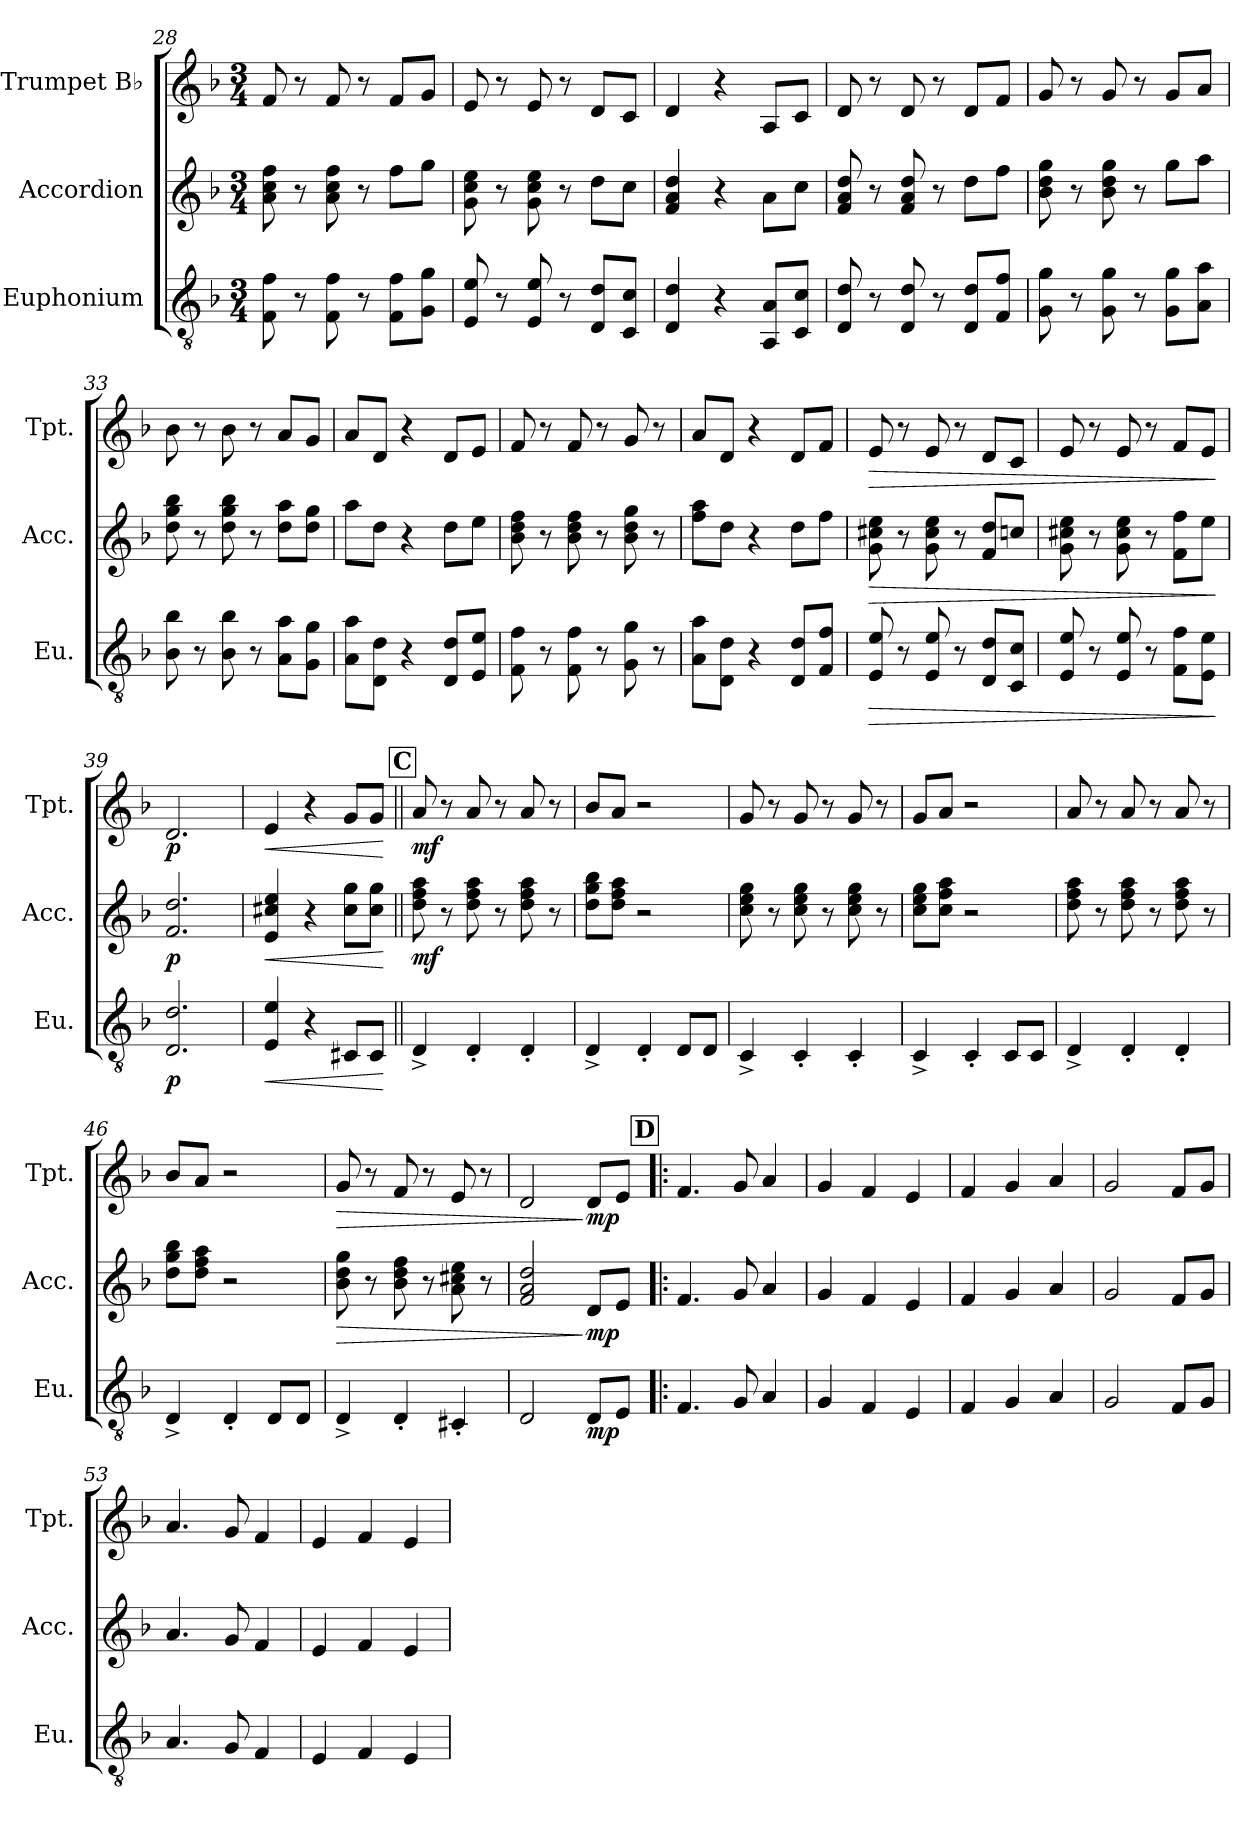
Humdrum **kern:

**kern	**dynam	**kern	**dynam	**kern	**dynam
*part3	*part3	*part2	*part2	*part1	*part1
*staff3	*staff3	*staff2	*staff2	*staff1	*staff1
*I"Euphonium	*	*I"Accordion	*	*I"Trumpet B♭	*
*I'Eu.	*	*I'Acc.	*	*I'Tpt.	*
*clefGv2	*	*clefG2	*	*clefG2	*
*ITrd1c2	*	*	*	*ITrd1c2	*
*k[b-e-a-]	*	*k[b-]	*	*k[b-e-a-]	*
*M3/4	*	*M3/4	*	*M3/4	*
=28	=28	=28	=28	=28	=28
8E- 8e-	.	8a 8cc 8ff	.	8e-	.
8r	.	8r	.	8r	.
8E- 8e-	.	8a 8cc 8ff	.	8e-	.
8r	.	8r	.	8r	.
8E- 8e-L	.	8ffL	.	8e-L	.
8F 8fJ	.	8ggJ	.	8fJ	.
=29	=29	=29	=29	=29	=29
8D 8d	.	8g 8cc 8ee	.	8d	.
8r	.	8r	.	8r	.
8D 8d	.	8g 8cc 8ee	.	8d	.
8r	.	8r	.	8r	.
8C 8cL	.	8ddL	.	8cL	.
8BB- 8B-J	.	8ccJ	.	8B-J	.
=30	=30	=30	=30	=30	=30
4C 4c	.	4f 4a 4dd	.	4c	.
4r	.	4r	.	4r	.
8GG 8GL	.	8aL	.	8GL	.
8BB- 8B-J	.	8ccJ	.	8B-J	.
=31	=31	=31	=31	=31	=31
8C 8c	.	8f 8a 8dd	.	8c	.
8r	.	8r	.	8r	.
8C 8c	.	8f 8a 8dd	.	8c	.
8r	.	8r	.	8r	.
8C 8cL	.	8ddL	.	8cL	.
8E- 8e-J	.	8ffJ	.	8e-J	.
=32	=32	=32	=32	=32	=32
8F 8f	.	8b- 8dd 8gg	.	8f	.
8r	.	8r	.	8r	.
8F 8f	.	8b- 8dd 8gg	.	8f	.
8r	.	8r	.	8r	.
8F 8fL	.	8ggL	.	8fL	.
8G 8gJ	.	8aaJ	.	8gJ	.
=33	=33	=33	=33	=33	=33
8A- 8a-	.	8dd 8gg 8bb-	.	8a-	.
8r	.	8r	.	8r	.
8A- 8a-	.	8dd 8gg 8bb-	.	8a-	.
8r	.	8r	.	8r	.
8G 8gL	.	8dd 8aaL	.	8gL	.
8F 8fJ	.	8dd 8ggJ	.	8fJ	.
=34	=34	=34	=34	=34	=34
8G 8gL	.	8aaL	.	8gL	.
8C 8cJ	.	8ddJ	.	8cJ	.
4r	.	4r	.	4r	.
8C 8cL	.	8ddL	.	8cL	.
8D 8dJ	.	8eeJ	.	8dJ	.
=35	=35	=35	=35	=35	=35
8E- 8e-	.	8b- 8dd 8ff	.	8e-	.
8r	.	8r	.	8r	.
8E- 8e-	.	8b- 8dd 8ff	.	8e-	.
8r	.	8r	.	8r	.
8F 8f	.	8b- 8dd 8gg	.	8f	.
8r	.	8r	.	8r	.
=36	=36	=36	=36	=36	=36
8G 8gL	.	8ff 8aaL	.	8gL	.
8C 8cJ	.	8ddJ	.	8cJ	.
4r	.	4r	.	4r	.
8C 8cL	.	8ddL	.	8cL	.
8E- 8e-J	.	8ffJ	.	8e-J	.
=37	=37	=37	=37	=37	=37
!	!LO:HP:b	!	!LO:HP:b	!	!LO:HP:b
8D 8d	>	8g 8cc#X 8ee	>	8d	>
8r	.	8r	.	8r	.
8D 8d	.	8g 8cc# 8ee	.	8d	.
8r	.	8r	.	8r	.
8C 8cL	.	8f 8ddL	.	8cL	.
8BB- 8B-J	.	8ccnJ	.	8B-J	.
=38	=38	=38	=38	=38	=38
8D 8d	.	8g 8cc#X 8ee	.	8d	.
8r	.	8r	.	8r	.
8D 8d	.	8g 8cc# 8ee	.	8d	.
8r	.	8r	.	8r	.
8E- 8e-L	.	8f 8ffL	.	8e-L	.
8D 8dJ	.	8eeJ	.	8dJ	.
.	]	.	]	.	]
=39	=39	=39	=39	=39	=39
!	!LO:DY:b	!	!LO:DY:b	!	!LO:DY:b
2.C 2.c	p	2.f 2.dd	p	2.c	p
=40	=40	=40	=40	=40	=40
!	!LO:HP:b	!	!LO:HP:b	!	!LO:HP:b
4D 4d	<	4e 4cc#X 4ee	<	4d	<
4r	.	4r	.	4r	.
8BBnL	.	8cc# 8ggL	.	8fL	.
8BBJ	.	8cc# 8ggJ	.	8fJ	.
.	[	.	[	.	[
!!LO:REH:place=s1:a:B:fs=14:t=C
=41||	=41||	=41||	=41||	=41||	=41||
!	!	!	!LO:DY:b	!	!LO:DY:b
4C^	.	8dd 8ff 8aa	mf	8g	mf
.	.	8r	.	8r	.
4C'	.	8dd 8ff 8aa	.	8g	.
.	.	8r	.	8r	.
4C'	.	8dd 8ff 8aa	.	8g	.
.	.	8r	.	8r	.
=42	=42	=42	=42	=42	=42
4C^	.	8dd 8gg 8bb-L	.	8a-L	.
.	.	8dd 8ff 8aaJ	.	8gJ	.
4C'	.	2r	.	2r	.
8CL	.	.	.	.	.
8CJ	.	.	.	.	.
=43	=43	=43	=43	=43	=43
4BB-^	.	8cc 8ee 8gg	.	8f	.
.	.	8r	.	8r	.
4BB-'	.	8cc 8ee 8gg	.	8f	.
.	.	8r	.	8r	.
4BB-'	.	8cc 8ee 8gg	.	8f	.
.	.	8r	.	8r	.
=44	=44	=44	=44	=44	=44
4BB-^	.	8cc 8ee 8ggL	.	8fL	.
.	.	8cc 8ff 8aaJ	.	8gJ	.
4BB-'	.	2r	.	2r	.
8BB-L	.	.	.	.	.
8BB-J	.	.	.	.	.
=45	=45	=45	=45	=45	=45
4C^	.	8dd 8ff 8aa	.	8g	.
.	.	8r	.	8r	.
4C'	.	8dd 8ff 8aa	.	8g	.
.	.	8r	.	8r	.
4C'	.	8dd 8ff 8aa	.	8g	.
.	.	8r	.	8r	.
=46	=46	=46	=46	=46	=46
4C^	.	8dd 8gg 8bb-L	.	8a-L	.
.	.	8dd 8ff 8aaJ	.	8gJ	.
4C'	.	2r	.	2r	.
8CL	.	.	.	.	.
8CJ	.	.	.	.	.
=47	=47	=47	=47	=47	=47
!	!	!	!LO:HP:b	!	!LO:HP:b
4C^	.	8b- 8dd 8gg	>	8f	>
.	.	8r	.	8r	.
4C'	.	8b- 8dd 8ff	.	8e-	.
.	.	8r	.	8r	.
4BBn'	.	8a 8cc#X 8ee	.	8d	.
.	.	8r	.	8r	.
=48	=48	=48	=48	=48	=48
2C	.	2f 2a 2dd	.	2c	.
!	!LO:DY:b	!	!LO:DY:n=1:b	!	!LO:DY:n=1:b
8CL	mp	8dL	] mp	8cL	] mp
8DJ	.	8eJ	.	8dJ	.
!!LO:REH:place=s1:a:B:fs=14:t=D
=49!|:	=49!|:	=49!|:	=49!|:	=49!|:	=49!|:
4.E-	.	4.f	.	4.e-	.
8F	.	8g	.	8f	.
4G	.	4a	.	4g	.
=50	=50	=50	=50	=50	=50
4F	.	4g	.	4f	.
4E-	.	4f	.	4e-	.
4D	.	4e	.	4d	.
=51	=51	=51	=51	=51	=51
4E-	.	4f	.	4e-	.
4F	.	4g	.	4f	.
4G	.	4a	.	4g	.
=52	=52	=52	=52	=52	=52
2F	.	2g	.	2f	.
8E-L	.	8fL	.	8e-L	.
8FJ	.	8gJ	.	8fJ	.
=53	=53	=53	=53	=53	=53
4.G	.	4.a	.	4.g	.
8F	.	8g	.	8f	.
4E-	.	4f	.	4e-	.
=54	=54	=54	=54	=54	=54
4D	.	4e	.	4d	.
4E-	.	4f	.	4e-	.
4D	.	4e	.	4d	.
=	=	=	=	=	=
*-	*-	*-	*-	*-	*-
